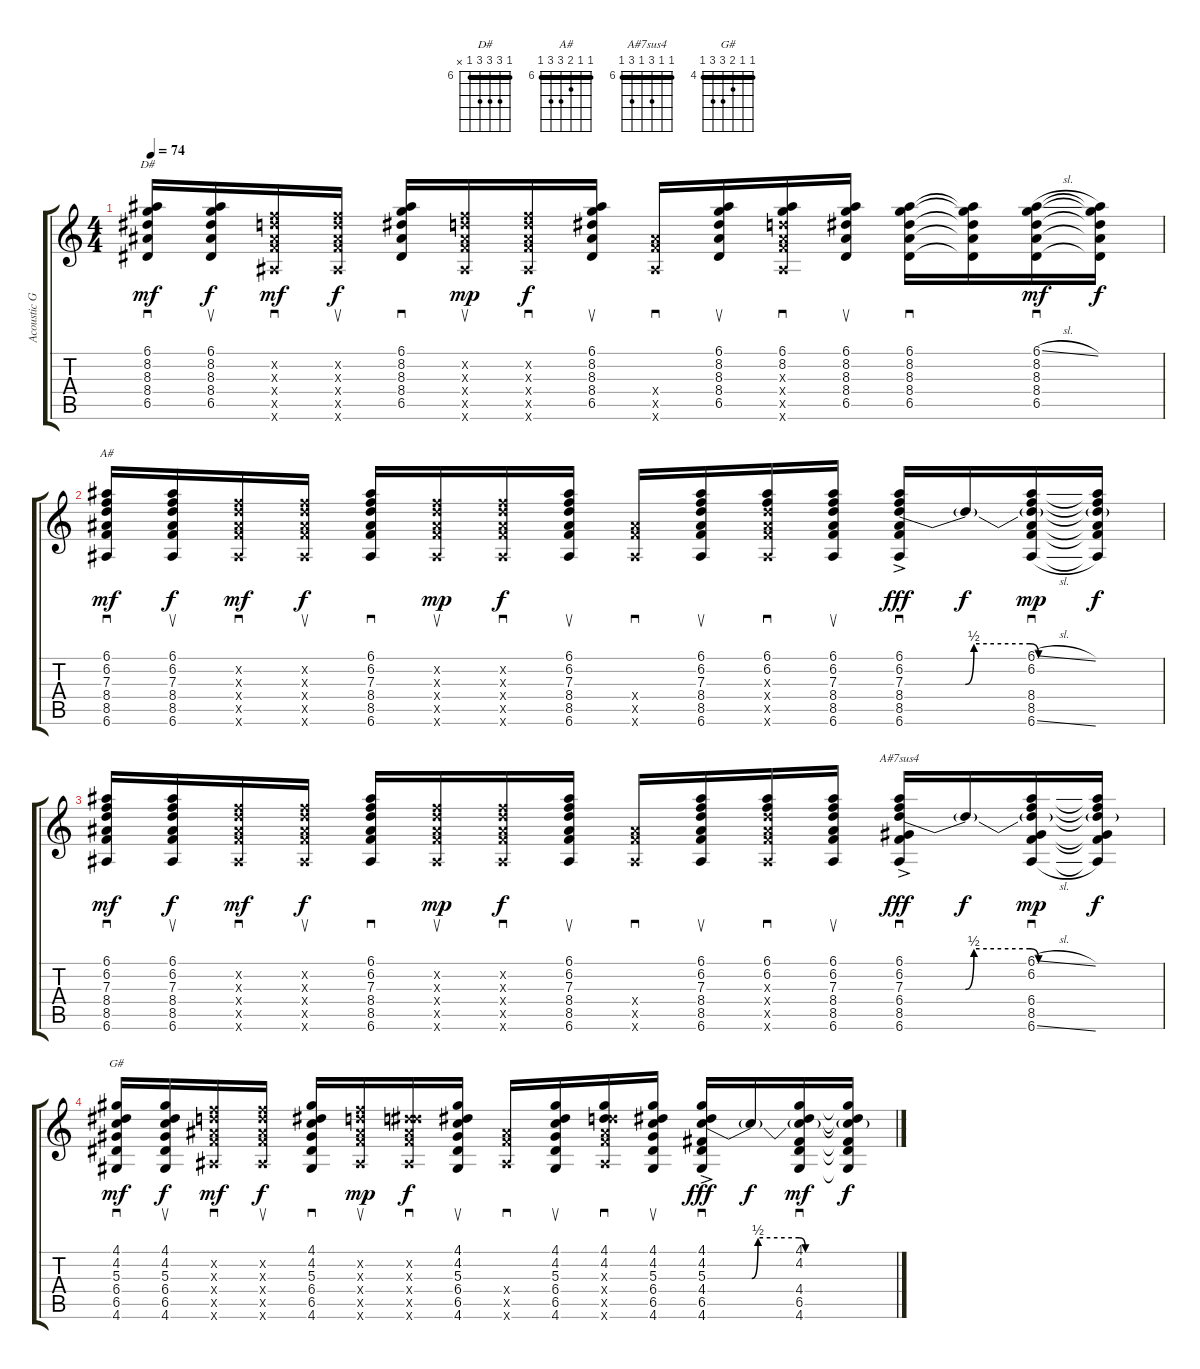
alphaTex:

\track ("Acoustic Guitar" "Acoustic G") {instrument acousticguitarsteel}
\staff {score tabs}
\tuning (E4 B3 G3 D3 A2 E2) {hide}
\chord ("D#" 6 8 8 8 6 x) {firstfret 6 barre 6}
\chord ("A#" 6 6 7 8 8 6) {firstfret 6 barre 6}
\chord ("A#7sus4" 6 6 8 6 8 6) {firstfret 6 barre 6}
\chord ("G#" 4 4 5 6 6 4) {firstfret 4 barre 4}
\ts (4 4)
\tempo 74
\clef g2
\ks c
(6.1 8.2 8.3 8.4 6.5).16{sd ch "D#" dy mf} (6.1 8.2 8.3 8.4 6.5).16{su dy f} (6.2{x} 7.3{x} 8.4{x} 8.5{x} 6.6{x}).16{sd dy mf} (6.2{x} 7.3{x} 8.4{x} 8.5{x} 6.6{x}).16{su dy f} (6.1 8.2 8.3 8.4 6.5).16{sd} (6.2{x} 7.3{x} 8.4{x} 8.5{x} 6.6{x}).16{su dy mp} (6.2{x} 7.3{x} 8.4{x} 8.5{x} 6.6{x}).16{sd dy f} (6.1 8.2 8.3 8.4 6.5).16{su} (8.4{x} 8.5{x} 6.6{x}).16{sd} (6.1 8.2 8.3 8.4 6.5).16{su} (6.1 8.2 7.3{x} 8.4{x} 8.5{x} 6.6{x}).16{sd} (6.1 8.2 8.3 8.4 6.5).16{su} (6.1 8.2 8.3 8.4 6.5).16{sd} (6.1{t} 8.2{t} 8.3{t} 8.4{t} 6.5{t}).16 (6.1{sl} 8.2 8.3 8.4 6.5).16{sd dy mf} (6.1{t} 8.2{t} 8.3{t} 8.4{t} 6.5{t}).16{dy f} |
(6.1 6.2 7.3 8.4 8.5 6.6).16{sd ch "A#" dy mf} (6.1 6.2 7.3 8.4 8.5 6.6).16{su dy f} (6.2{x} 7.3{x} 8.4{x} 8.5{x} 6.6{x}).16{sd dy mf} (6.2{x} 7.3{x} 8.4{x} 8.5{x} 6.6{x}).16{su dy f} (6.1 6.2 7.3 8.4 8.5 6.6).16{sd} (6.2{x} 7.3{x} 8.4{x} 8.5{x} 6.6{x}).16{su dy mp} (6.2{x} 7.3{x} 8.4{x} 8.5{x} 6.6{x}).16{sd dy f} (6.1 6.2 7.3 8.4 8.5 6.6).16{su} (8.4{x} 8.5{x} 6.6{x}).16{sd} (6.1 6.2 7.3 8.4 8.5 6.6).16{su} (6.1 6.2 7.3{x} 8.4{x} 8.5{x} 6.6{x}).16{sd} (6.1 6.2 7.3 8.4 8.5 6.6).16{su} (6.1 6.2 7.3{be (custom 0 0 14 0 16 2 29 2 31 0 45 0 60 0) ac} 8.4 8.5 6.6).16{sd dy fff} 7.3{t}.16{dy f} (6.1{sl} 6.2 7.3{t} 8.4 8.5 6.6{sl}).16{sd dy mp} (6.1{t} 6.2{t} 7.3{t} 8.4{t} 8.5{t} 6.6{t}).16{dy f} |
(6.1 6.2 7.3 8.4 8.5 6.6).16{sd dy mf} (6.1 6.2 7.3 8.4 8.5 6.6).16{su dy f} (6.2{x} 7.3{x} 8.4{x} 8.5{x} 6.6{x}).16{sd dy mf} (6.2{x} 7.3{x} 8.4{x} 8.5{x} 6.6{x}).16{su dy f} (6.1 6.2 7.3 8.4 8.5 6.6).16{sd} (6.2{x} 7.3{x} 8.4{x} 8.5{x} 6.6{x}).16{su dy mp} (6.2{x} 7.3{x} 8.4{x} 8.5{x} 6.6{x}).16{sd dy f} (6.1 6.2 7.3 8.4 8.5 6.6).16{su} (8.4{x} 8.5{x} 6.6{x}).16{sd} (6.1 6.2 7.3 8.4 8.5 6.6).16{su} (6.1 6.2 7.3{x} 8.4{x} 8.5{x} 6.6{x}).16{sd} (6.1 6.2 7.3 8.4 8.5 6.6).16{su} (6.1 6.2 7.3{be (custom 0 0 14 0 16 2 29 2 31 0 45 0 60 0) ac} 6.4 8.5 6.6).16{sd ch "A#7sus4" dy fff} 7.3{t}.16{dy f} (6.1{sl} 6.2 7.3{t} 6.4 8.5 6.6{sl}).16{sd dy mp} (6.1{t} 6.2{t} 7.3{t} 6.4{t} 8.5{t} 6.6{t}).16{dy f} |
(4.1 4.2 5.3 6.4 6.5 4.6).16{sd ch "G#" dy mf} (4.1 4.2 5.3 6.4 6.5 4.6).16{su dy f} (6.2{x} 7.3{x} 8.4{x} 8.5{x} 6.6{x}).16{sd dy mf} (6.2{x} 7.3{x} 8.4{x} 8.5{x} 6.6{x}).16{su dy f} (4.1 4.2 5.3 6.4 6.5 4.6).16{sd} (6.2{x} 7.3{x} 8.4{x} 8.5{x} 6.6{x}).16{su dy mp} (4.2{x} 7.3{x} 8.4{x} 8.5{x} 6.6{x}).16{sd dy f} (4.1 4.2 5.3 6.4 6.5 4.6).16{su} (8.4{x} 8.5{x} 6.6{x}).16{sd} (4.1 4.2 5.3 6.4 6.5 4.6).16{su} (4.1 4.2 7.3{x} 8.4{x} 8.5{x} 6.6{x}).16{sd} (4.1 4.2 5.3 6.4 6.5 4.6).16{su} (4.1 4.2 5.3{be (custom 0 0 14 0 16 2 29 2 31 0 45 0 60 0) ac} 4.4 6.5 4.6).16{sd dy fff} 5.3{t}.16{dy f} (4.1 4.2 5.3{t} 4.4 6.5 4.6).16{sd dy mf} (4.1{t} 4.2{t} 5.3{t} 4.4{t} 6.5{t} 4.6{t}).16{dy f}
